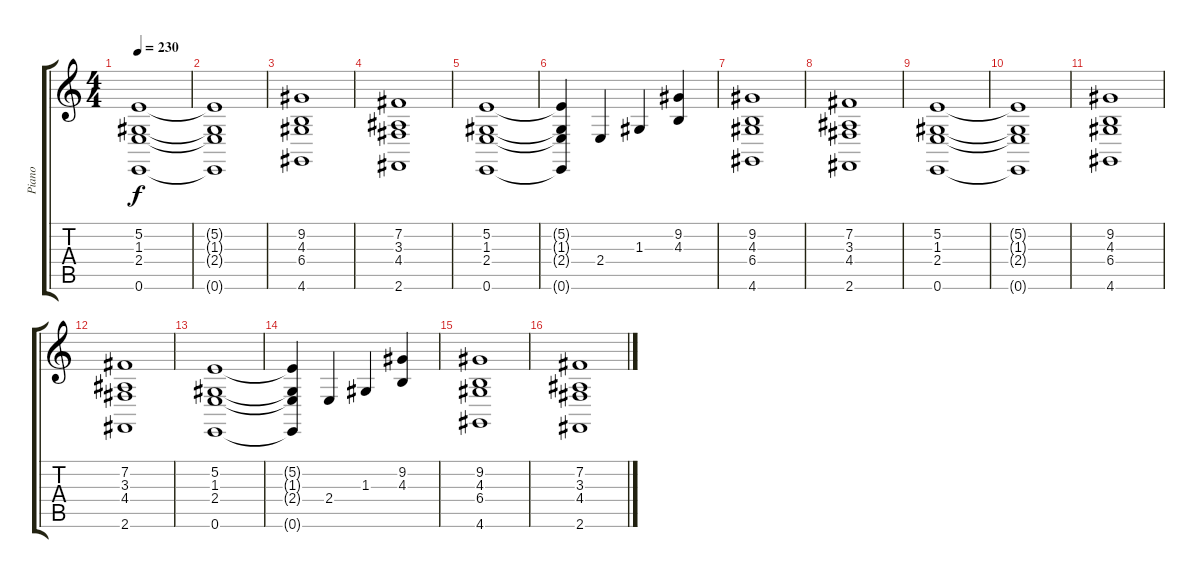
\track ("Piano" "Piano") {instrument electricgrandpiano}
\staff {score tabs}
\tuning (E4 B3 G3 D3 A2 E2) {hide}
\ts (4 4)
\tempo 230
\clef g2
\ks c
(5.2 1.3 2.4 0.6).1{dy f} |
(5.2{t} 1.3{t} 2.4{t} 0.6{t}).1 |
(9.2 4.3 6.4 4.6).1 |
(7.2 3.3 4.4 2.6).1 |
(5.2 1.3 2.4 0.6).1 |
(5.2{t} 1.3{t} 2.4{t} 0.6{t}).4 2.4.4 1.3.4 (9.2 4.3).4 |
(9.2 4.3 6.4 4.6).1 |
(7.2 3.3 4.4 2.6).1 |
(5.2 1.3 2.4 0.6).1 |
(5.2{t} 1.3{t} 2.4{t} 0.6{t}).1 |
(9.2 4.3 6.4 4.6).1 |
(7.2 3.3 4.4 2.6).1 |
(5.2 1.3 2.4 0.6).1 |
(5.2{t} 1.3{t} 2.4{t} 0.6{t}).4 2.4.4 1.3.4 (9.2 4.3).4 |
(9.2 4.3 6.4 4.6).1 |
(7.2 3.3 4.4 2.6).1
